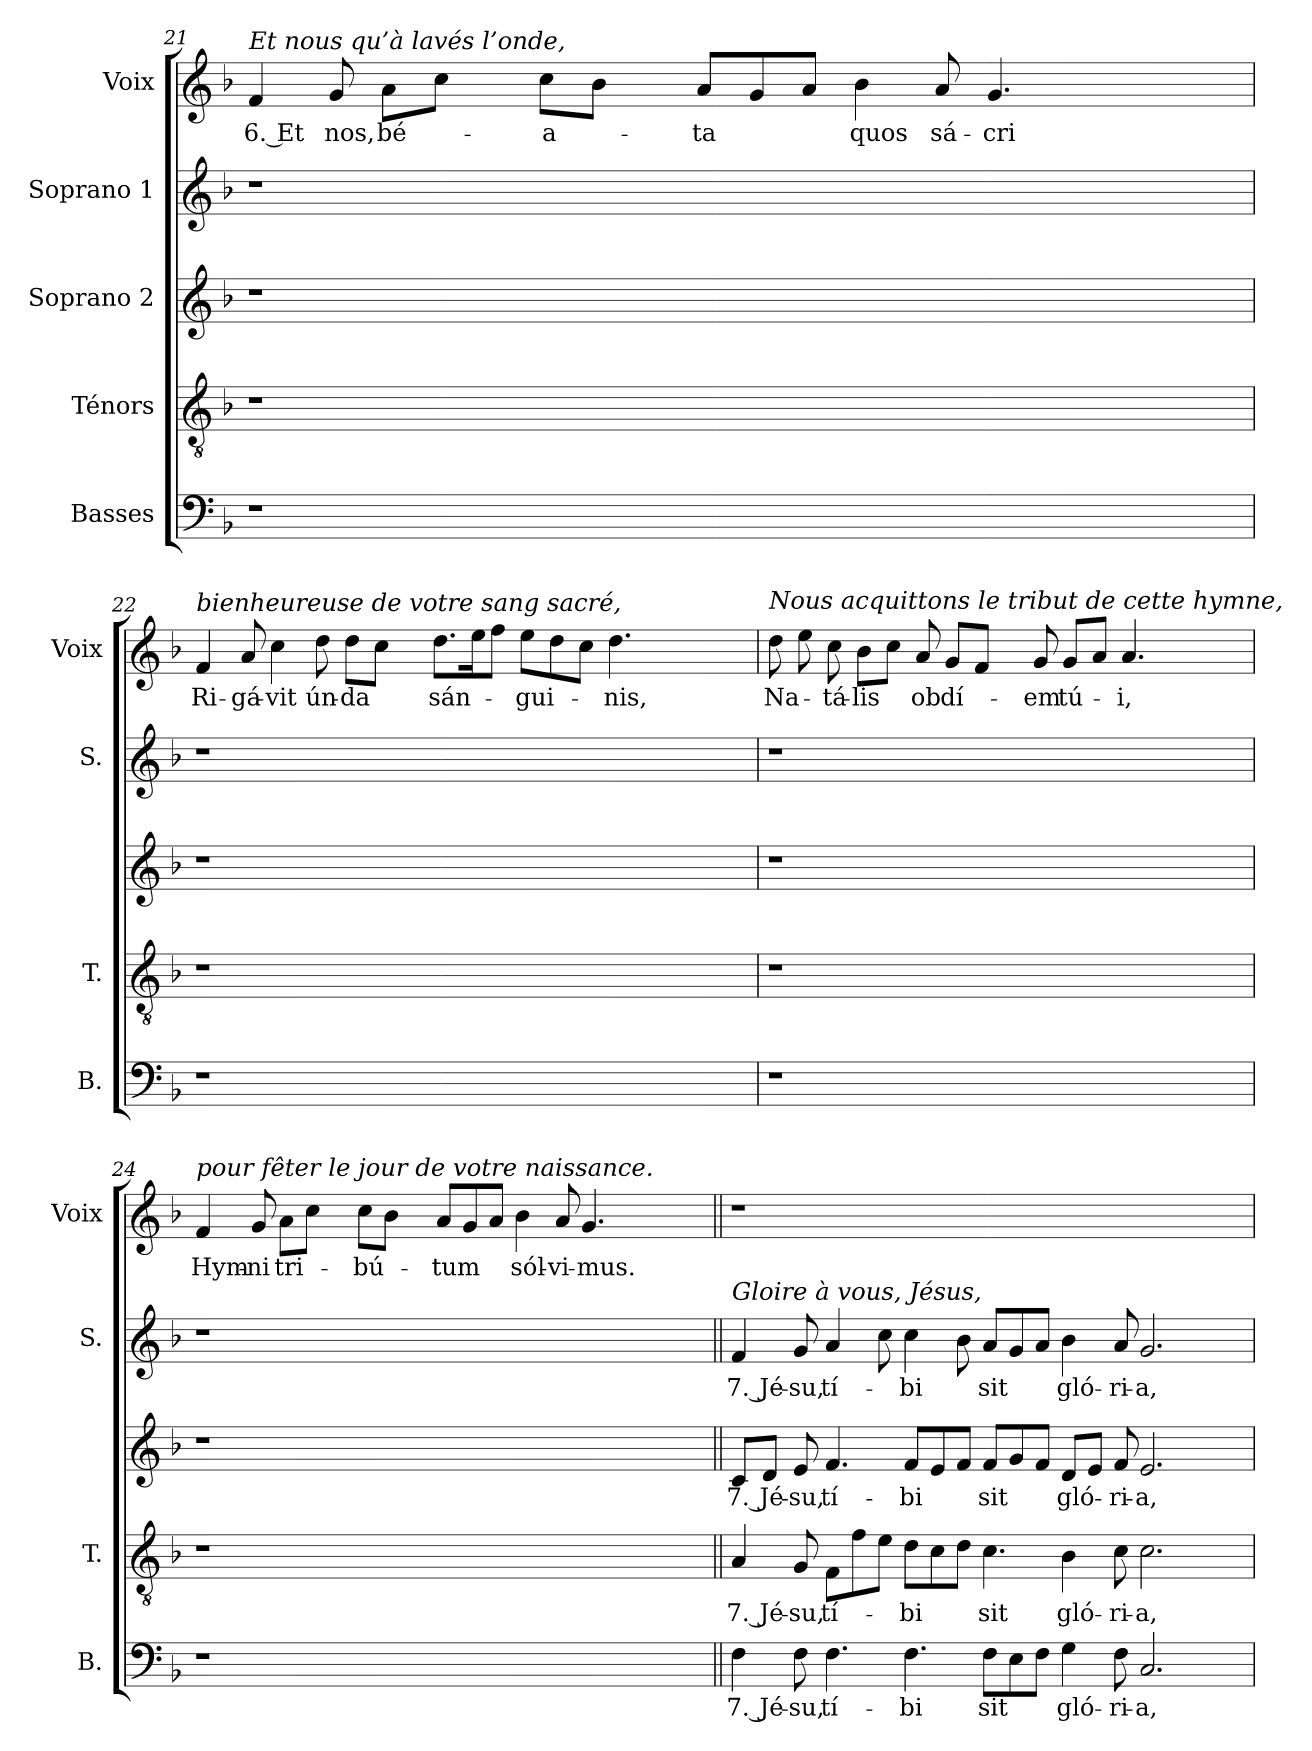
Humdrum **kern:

**kern	**text	**kern	**text	**kern	**text	**kern	**text	**kern	**text
*part5	*part5	*part4	*part4	*part3	*part3	*part2	*part2	*part1	*part1
*staff5	*staff5	*staff4	*staff4	*staff3	*staff3	*staff2	*staff2	*staff1	*staff1
*I"Basses	*	*I"Ténors	*	*I"Soprano 2	*	*I"Soprano 1	*	*I"Voix	*
*I'B.	*	*I'T.	*	*	*	*I'S.	*	*I'Voix	*
!!LO:LB:g=z
*clefF4	*	*clefGv2	*	*clefG2	*	*clefG2	*	*clefG2	*
*	*	*ITrd7c12	*	*	*	*	*	*	*
*k[b-]	*	*k[b-]	*	*k[b-]	*	*k[b-]	*	*k[b-]	*
*F:	*	*F:	*	*F:	*	*F:	*	*F:	*
=21	=21	=21	=21	=21	=21	=21	=21	=21	=21
!	!	!	!	!	!	!	!	!LO:TX:a:i:t=Et nous qu’à lavés l’onde,	!
!LO:N:vis=1	!	!LO:N:vis=1	!	!LO:N:vis=1	!	!LO:N:vis=1	!	!	!LO:LY:b
1r	.	1r	.	1r	.	1r	.	4f/	6. Et
!	!	!	!	!	!	!	!	!	!LO:LY:b
.	.	.	.	.	.	.	.	8g/	nos,
!	!	!	!	!	!	!	!	!	!LO:LY:b
.	.	.	.	.	.	.	.	8a\L	bé-
.	.	.	.	.	.	.	.	8cc\J	.
.	.	.	.	.	.	.	.	8ryy	.
!	!	!	!	!	!	!	!	!	!LO:LY:b
.	.	.	.	.	.	.	.	8cc\L	-a-
.	.	.	.	.	.	.	.	8b-\J	.
1ryy	.	1ryy	.	1ryy	.	1ryy	.	8ryy	.
!	!	!	!	!	!	!	!	!	!LO:LY:b
.	.	.	.	.	.	.	.	8a/L	-ta
.	.	.	.	.	.	.	.	8g/	.
.	.	.	.	.	.	.	.	8a/J	.
!	!	!	!	!	!	!	!	!	!LO:LY:b
.	.	.	.	.	.	.	.	4b-\	quos
!	!	!	!	!	!	!	!	!	!LO:LY:b
.	.	.	.	.	.	.	.	8a/	sá-
!	!	!	!	!	!	!	!	!	!LO:LY:b
.	.	.	.	.	.	.	.	4.g/	-cri
2ryy	.	2ryy	.	2ryy	.	2ryy	.	.	.
.	.	.	.	.	.	.	.	4.ryy	.
8ryy	.	8ryy	.	8ryy	.	8ryy	.	.	.
=22`	=22`	=22`	=22`	=22`	=22`	=22`	=22`	=22`	=22`
!	!	!	!	!	!	!	!	!LO:TX:a:i:t=bienheureuse de votre sang sacré,	!
!LO:N:vis=1	!	!LO:N:vis=1	!	!LO:N:vis=1	!	!LO:N:vis=1	!	!	!LO:LY:b
1r	.	1r	.	1r	.	1r	.	4f/	Ri-
!	!	!	!	!	!	!	!	!	!LO:LY:b
.	.	.	.	.	.	.	.	8a/	-gá-
!	!	!	!	!	!	!	!	!	!LO:LY:b
.	.	.	.	.	.	.	.	4cc\	-vit
!	!	!	!	!	!	!	!	!	!LO:LY:b
.	.	.	.	.	.	.	.	8dd\	ún-
!	!	!	!	!	!	!	!	!	!LO:LY:b
.	.	.	.	.	.	.	.	8dd\L	-da
.	.	.	.	.	.	.	.	8cc\J	.
1ryy	.	1ryy	.	1ryy	.	1ryy	.	8ryy	.
!	!	!	!	!	!	!	!	!	!LO:LY:b
.	.	.	.	.	.	.	.	8.dd\L	sán-
.	.	.	.	.	.	.	.	16ee\k	.
.	.	.	.	.	.	.	.	8ff\J	.
!	!	!	!	!	!	!	!	!	!LO:LY:b
.	.	.	.	.	.	.	.	8ee\L	-gui-
.	.	.	.	.	.	.	.	8dd\	.
.	.	.	.	.	.	.	.	8cc\J	.
!	!	!	!	!	!	!	!	!	!LO:LY:b
.	.	.	.	.	.	.	.	4.dd\	-nis,
2ryy	.	2ryy	.	2ryy	.	2ryy	.	.	.
.	.	.	.	.	.	.	.	4.ryy	.
8ryy	.	8ryy	.	8ryy	.	8ryy	.	.	.
!!LO:LB:g=z
=23	=23	=23	=23	=23	=23	=23	=23	=23	=23
!	!	!	!	!	!	!	!	!LO:TX:a:i:t=Nous acquittons le tribut de cette hymne,	!
!LO:N:vis=1	!	!LO:N:vis=1	!	!LO:N:vis=1	!	!LO:N:vis=1	!	!	!LO:LY:b
1r	.	1r	.	1r	.	1r	.	8dd\	Na-
.	.	.	.	.	.	.	.	8ee\	.
!	!	!	!	!	!	!	!	!	!LO:LY:b
.	.	.	.	.	.	.	.	8cc\	-tá-
!	!	!	!	!	!	!	!	!	!LO:LY:b
.	.	.	.	.	.	.	.	8b-\L	-lis
.	.	.	.	.	.	.	.	8cc\J	.
!	!	!	!	!	!	!	!	!	!LO:LY:b
.	.	.	.	.	.	.	.	8a/	ob
!	!	!	!	!	!	!	!	!	!LO:LY:b
.	.	.	.	.	.	.	.	8g/L	dí-
.	.	.	.	.	.	.	.	8f/J	.
1ryy	.	1ryy	.	1ryy	.	1ryy	.	8ryy	.
!	!	!	!	!	!	!	!	!	!LO:LY:b
.	.	.	.	.	.	.	.	8g/	-em
!	!	!	!	!	!	!	!	!	!LO:LY:b
.	.	.	.	.	.	.	.	8g/L	tú-
.	.	.	.	.	.	.	.	8a/J	.
!	!	!	!	!	!	!	!	!	!LO:LY:b
.	.	.	.	.	.	.	.	4.a/	-i,
.	.	.	.	.	.	.	.	4.ryy	.
4ryy	.	4ryy	.	4ryy	.	4ryy	.	.	.
=24`	=24`	=24`	=24`	=24`	=24`	=24`	=24`	=24`	=24`
!	!	!	!	!	!	!	!	!LO:TX:a:i:t=pour fêter le jour de votre naissance.	!
!LO:N:vis=1	!	!LO:N:vis=1	!	!LO:N:vis=1	!	!LO:N:vis=1	!	!	!LO:LY:b
1r	.	1r	.	1r	.	1r	.	4f/	Hym-
!	!	!	!	!	!	!	!	!	!LO:LY:b
.	.	.	.	.	.	.	.	8g/	-ni
!	!	!	!	!	!	!	!	!	!LO:LY:b
.	.	.	.	.	.	.	.	8a\L	tri-
.	.	.	.	.	.	.	.	8cc\J	.
.	.	.	.	.	.	.	.	8ryy	.
!	!	!	!	!	!	!	!	!	!LO:LY:b
.	.	.	.	.	.	.	.	8cc\L	-bú-
.	.	.	.	.	.	.	.	8b-\J	.
1ryy	.	1ryy	.	1ryy	.	1ryy	.	8ryy	.
!	!	!	!	!	!	!	!	!	!LO:LY:b
.	.	.	.	.	.	.	.	8a/L	-tum
.	.	.	.	.	.	.	.	8g/	.
.	.	.	.	.	.	.	.	8a/J	.
!	!	!	!	!	!	!	!	!	!LO:LY:b
.	.	.	.	.	.	.	.	4b-\	sól-
!	!	!	!	!	!	!	!	!	!LO:LY:b
.	.	.	.	.	.	.	.	8a/	-vi-
!	!	!	!	!	!	!	!	!	!LO:LY:b
.	.	.	.	.	.	.	.	4.g/	-mus.
2ryy	.	2ryy	.	2ryy	.	2ryy	.	.	.
.	.	.	.	.	.	.	.	4.ryy	.
8ryy	.	8ryy	.	8ryy	.	8ryy	.	.	.
!!LO:PB:g=z
=25||	=25||	=25||	=25||	=25||	=25||	=25||	=25||	=25||	=25||
!	!	!	!	!	!	!LO:TX:a:i:t=Gloire à vous, Jésus,	!	!	!
!	!LO:LY:b	!	!LO:LY:b	!	!LO:LY:b	!	!LO:LY:b	!LO:N:vis=1	!
4F\	7. Jé-	4AA/	7. Jé-	8c/L	7. Jé-	4f/	7. Jé-	1r	.
.	.	.	.	8d/J	.	.	.	.	.
!	!LO:LY:b	!	!LO:LY:b	!	!LO:LY:b	!	!LO:LY:b	!	!
8F\	-su,	8GG/	-su,	8e/	-su,	8g/	-su,	.	.
!	!LO:LY:b	!	!LO:LY:b	!	!LO:LY:b	!	!LO:LY:b	!	!
4.F\	tí-	8FF\L	tí-	4.f/	tí-	4a/	tí-	.	.
.	.	8F\	.	.	.	.	.	.	.
.	.	8E\J	.	.	.	8cc\	.	.	.
!	!LO:LY:b	!	!LO:LY:b	!	!LO:LY:b	!	!LO:LY:b	!	!
4.F\	-bi	8D\L	-bi	8f/L	-bi	4cc\	-bi	.	.
.	.	8C\	.	8e/	.	.	.	.	.
.	.	8D\J	.	8f/J	.	8b-\	.	1ryy	.
!	!LO:LY:b	!	!LO:LY:b	!	!LO:LY:b	!	!LO:LY:b	!	!
8F\L	sit	4.C\	sit	8f/L	sit	8a/L	sit	.	.
8E\	.	.	.	8g/	.	8g/	.	.	.
8F\J	.	.	.	8f/J	.	8a/J	.	.	.
!	!LO:LY:b	!	!LO:LY:b	!	!LO:LY:b	!	!LO:LY:b	!	!
4G\	gló-	4BB-\	gló-	8d/L	gló-	4b-\	gló-	.	.
.	.	.	.	8e/J	.	.	.	.	.
!	!LO:LY:b	!	!LO:LY:b	!	!LO:LY:b	!	!LO:LY:b	!	!
8F\	-ri-	8C\	-ri-	8f/	-ri-	8a/	-ri-	.	.
!	!LO:LY:b	!	!LO:LY:b	!	!LO:LY:b	!	!LO:LY:b	!	!
2.C/	-a,	2.C\	-a,	2.e/	-a,	2.g/	-a,	.	.
.	.	.	.	.	.	.	.	2ryy	.
.	.	.	.	.	.	.	.	8ryy	.
=`	=`	=`	=`	=`	=`	=`	=`	=`	=`
*-	*-	*-	*-	*-	*-	*-	*-	*-	*-
